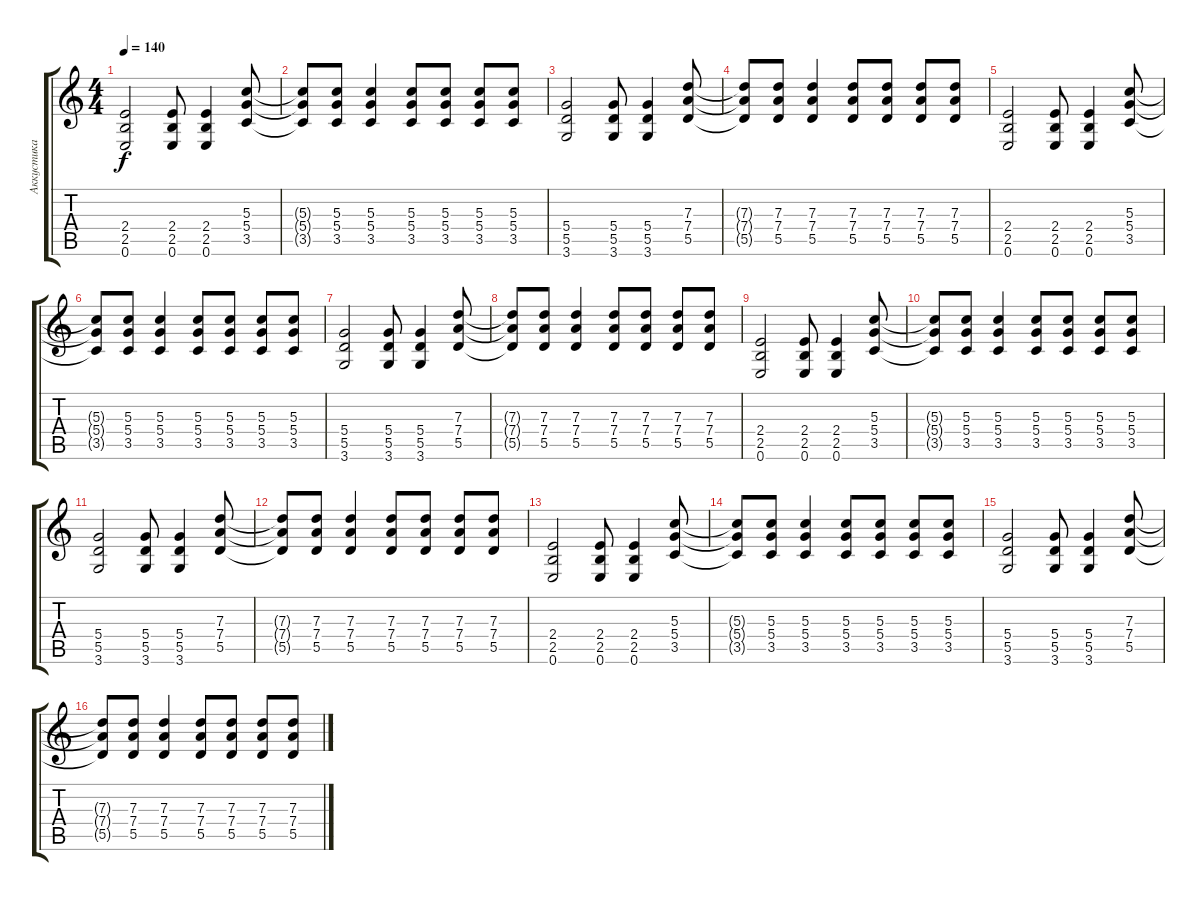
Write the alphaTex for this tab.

\track ("Аккустика" "Аккустика") {instrument acousticguitarsteel}
\staff {score tabs}
\tuning (E4 B3 G3 D3 A2 E2) {hide}
\ts (4 4)
\tempo 140
\clef g2
\ks c
(2.4 2.5 0.6).2{dy f volume 15 instrument overdrivenguitar} (2.4 2.5 0.6).8 (2.4 2.5 0.6).4 (5.3 5.4 3.5).8 |
(5.3{t} 5.4{t} 3.5{t}).8 (5.3 5.4 3.5).8 (5.3 5.4 3.5).4 (5.3 5.4 3.5).8 (5.3 5.4 3.5).8 (5.3 5.4 3.5).8 (5.3 5.4 3.5).8 |
(5.4 5.5 3.6).2 (5.4 5.5 3.6).8 (5.4 5.5 3.6).4 (7.3 7.4 5.5).8 |
(7.3{t} 7.4{t} 5.5{t}).8 (7.3 7.4 5.5).8 (7.3 7.4 5.5).4 (7.3 7.4 5.5).8 (7.3 7.4 5.5).8 (7.3 7.4 5.5).8 (7.3 7.4 5.5).8 |
(2.4 2.5 0.6).2{instrument overdrivenguitar} (2.4 2.5 0.6).8 (2.4 2.5 0.6).4 (5.3 5.4 3.5).8 |
(5.3{t} 5.4{t} 3.5{t}).8 (5.3 5.4 3.5).8 (5.3 5.4 3.5).4 (5.3 5.4 3.5).8 (5.3 5.4 3.5).8 (5.3 5.4 3.5).8 (5.3 5.4 3.5).8 |
(5.4 5.5 3.6).2 (5.4 5.5 3.6).8 (5.4 5.5 3.6).4 (7.3 7.4 5.5).8 |
(7.3{t} 7.4{t} 5.5{t}).8 (7.3 7.4 5.5).8 (7.3 7.4 5.5).4 (7.3 7.4 5.5).8 (7.3 7.4 5.5).8 (7.3 7.4 5.5).8 (7.3 7.4 5.5).8 |
(2.4 2.5 0.6).2{volume 15 instrument overdrivenguitar} (2.4 2.5 0.6).8 (2.4 2.5 0.6).4 (5.3 5.4 3.5).8 |
(5.3{t} 5.4{t} 3.5{t}).8 (5.3 5.4 3.5).8 (5.3 5.4 3.5).4 (5.3 5.4 3.5).8 (5.3 5.4 3.5).8 (5.3 5.4 3.5).8 (5.3 5.4 3.5).8 |
(5.4 5.5 3.6).2 (5.4 5.5 3.6).8 (5.4 5.5 3.6).4 (7.3 7.4 5.5).8 |
(7.3{t} 7.4{t} 5.5{t}).8 (7.3 7.4 5.5).8 (7.3 7.4 5.5).4 (7.3 7.4 5.5).8 (7.3 7.4 5.5).8 (7.3 7.4 5.5).8 (7.3 7.4 5.5).8 |
(2.4 2.5 0.6).2{instrument overdrivenguitar} (2.4 2.5 0.6).8 (2.4 2.5 0.6).4 (5.3 5.4 3.5).8 |
(5.3{t} 5.4{t} 3.5{t}).8 (5.3 5.4 3.5).8 (5.3 5.4 3.5).4 (5.3 5.4 3.5).8 (5.3 5.4 3.5).8 (5.3 5.4 3.5).8 (5.3 5.4 3.5).8 |
(5.4 5.5 3.6).2 (5.4 5.5 3.6).8 (5.4 5.5 3.6).4 (7.3 7.4 5.5).8 |
(7.3{t} 7.4{t} 5.5{t}).8 (7.3 7.4 5.5).8 (7.3 7.4 5.5).4 (7.3 7.4 5.5).8 (7.3 7.4 5.5).8 (7.3 7.4 5.5).8 (7.3 7.4 5.5).8
